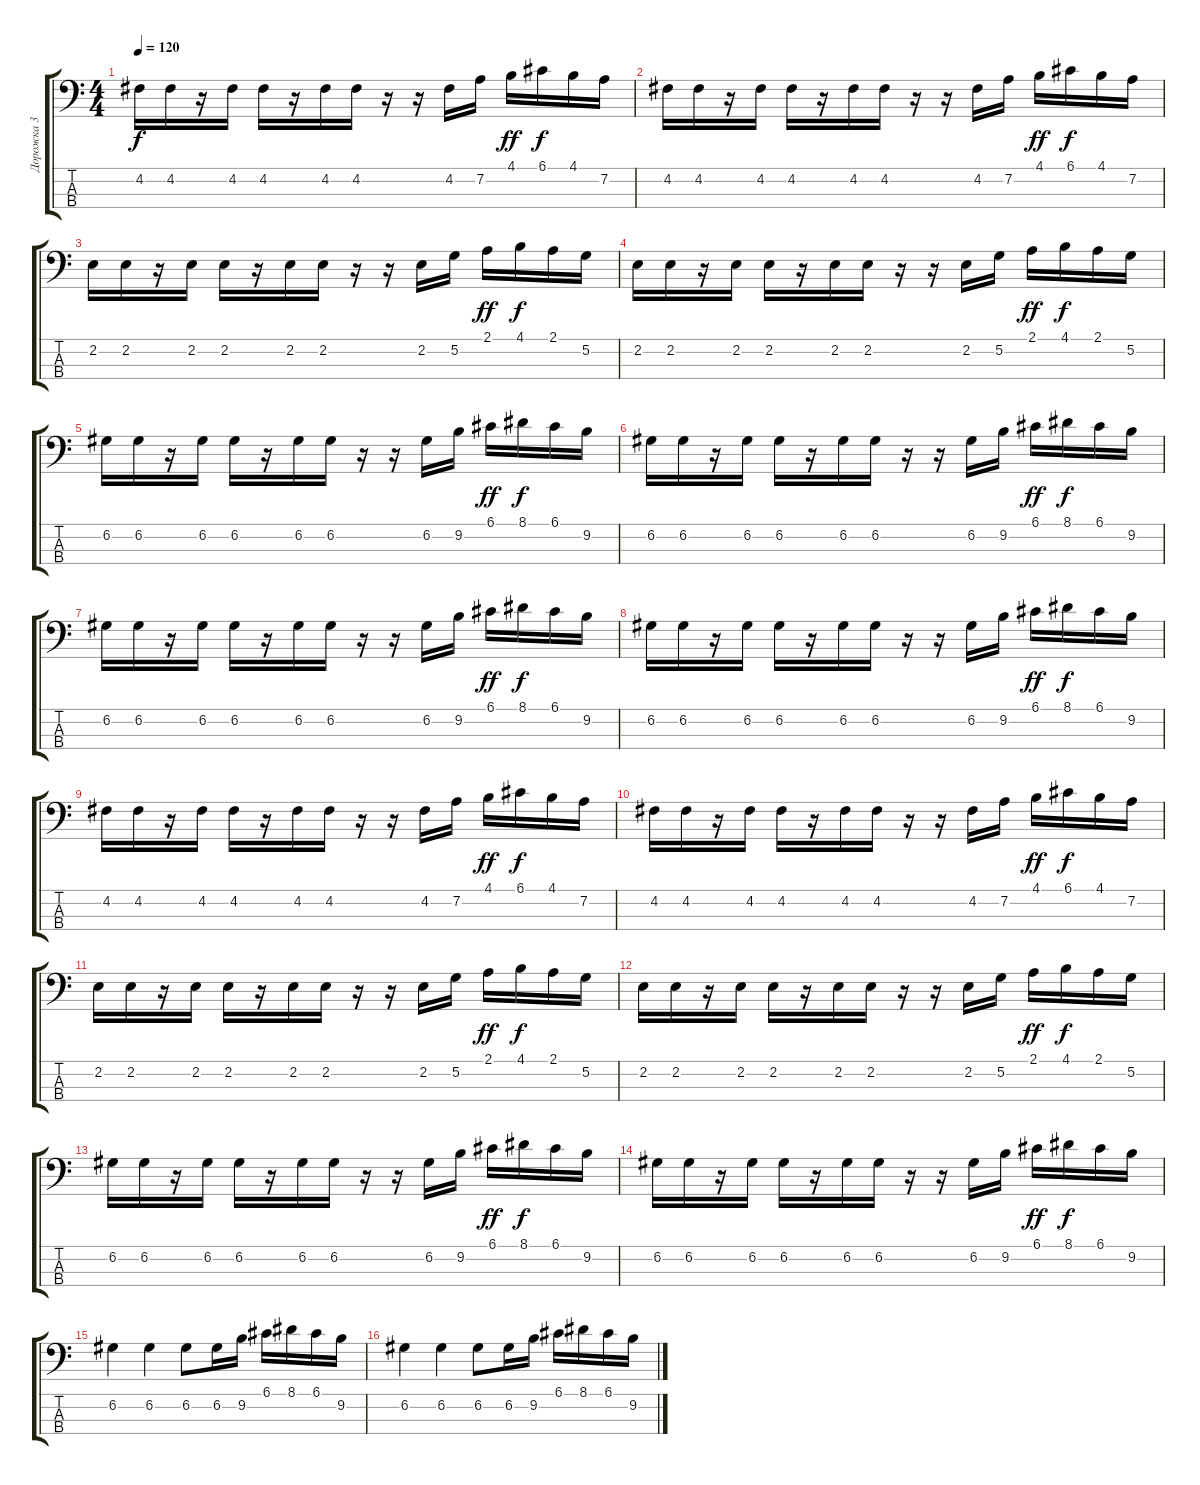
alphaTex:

\track ("Дорожка 3" "Дорожка 3") {instrument synthbass1}
\staff {score tabs}
\tuning (G2 D2 A1 E1) {hide}
\ts (4 4)
\tempo 120
\clef f4
\ks c
4.2.16{dy f} 4.2.16 r.16 4.2.16 4.2.16 r.16 4.2.16 4.2.16 r.16 r.16 4.2.16 7.2.16 4.1.16{dy ff} 6.1.16{dy f} 4.1.16 7.2.16 |
4.2.16 4.2.16 r.16 4.2.16 4.2.16 r.16 4.2.16 4.2.16 r.16 r.16 4.2.16 7.2.16 4.1.16{dy ff} 6.1.16{dy f} 4.1.16 7.2.16 |
2.2.16 2.2.16 r.16 2.2.16 2.2.16 r.16 2.2.16 2.2.16 r.16 r.16 2.2.16 5.2.16 2.1.16{dy ff} 4.1.16{dy f} 2.1.16 5.2.16 |
2.2.16 2.2.16 r.16 2.2.16 2.2.16 r.16 2.2.16 2.2.16 r.16 r.16 2.2.16 5.2.16 2.1.16{dy ff} 4.1.16{dy f} 2.1.16 5.2.16 |
6.2.16 6.2.16 r.16 6.2.16 6.2.16 r.16 6.2.16 6.2.16 r.16 r.16 6.2.16 9.2.16 6.1.16{dy ff} 8.1.16{dy f} 6.1.16 9.2.16 |
6.2.16 6.2.16 r.16 6.2.16 6.2.16 r.16 6.2.16 6.2.16 r.16 r.16 6.2.16 9.2.16 6.1.16{dy ff} 8.1.16{dy f} 6.1.16 9.2.16 |
6.2.16 6.2.16 r.16 6.2.16 6.2.16 r.16 6.2.16 6.2.16 r.16 r.16 6.2.16 9.2.16 6.1.16{dy ff} 8.1.16{dy f} 6.1.16 9.2.16 |
6.2.16 6.2.16 r.16 6.2.16 6.2.16 r.16 6.2.16 6.2.16 r.16 r.16 6.2.16 9.2.16 6.1.16{dy ff} 8.1.16{dy f} 6.1.16 9.2.16 |
4.2.16 4.2.16 r.16 4.2.16 4.2.16 r.16 4.2.16 4.2.16 r.16 r.16 4.2.16 7.2.16 4.1.16{dy ff} 6.1.16{dy f} 4.1.16 7.2.16 |
4.2.16 4.2.16 r.16 4.2.16 4.2.16 r.16 4.2.16 4.2.16 r.16 r.16 4.2.16 7.2.16 4.1.16{dy ff} 6.1.16{dy f} 4.1.16 7.2.16 |
2.2.16 2.2.16 r.16 2.2.16 2.2.16 r.16 2.2.16 2.2.16 r.16 r.16 2.2.16 5.2.16 2.1.16{dy ff} 4.1.16{dy f} 2.1.16 5.2.16 |
2.2.16 2.2.16 r.16 2.2.16 2.2.16 r.16 2.2.16 2.2.16 r.16 r.16 2.2.16 5.2.16 2.1.16{dy ff} 4.1.16{dy f} 2.1.16 5.2.16 |
6.2.16 6.2.16 r.16 6.2.16 6.2.16 r.16 6.2.16 6.2.16 r.16 r.16 6.2.16 9.2.16 6.1.16{dy ff} 8.1.16{dy f} 6.1.16 9.2.16 |
6.2.16 6.2.16 r.16 6.2.16 6.2.16 r.16 6.2.16 6.2.16 r.16 r.16 6.2.16 9.2.16 6.1.16{dy ff} 8.1.16{dy f} 6.1.16 9.2.16 |
6.2.4 6.2.4 6.2.8 6.2.16 9.2.16 6.1.16 8.1.16 6.1.16 9.2.16 |
6.2.4 6.2.4 6.2.8 6.2.16 9.2.16 6.1.16 8.1.16 6.1.16 9.2.16
